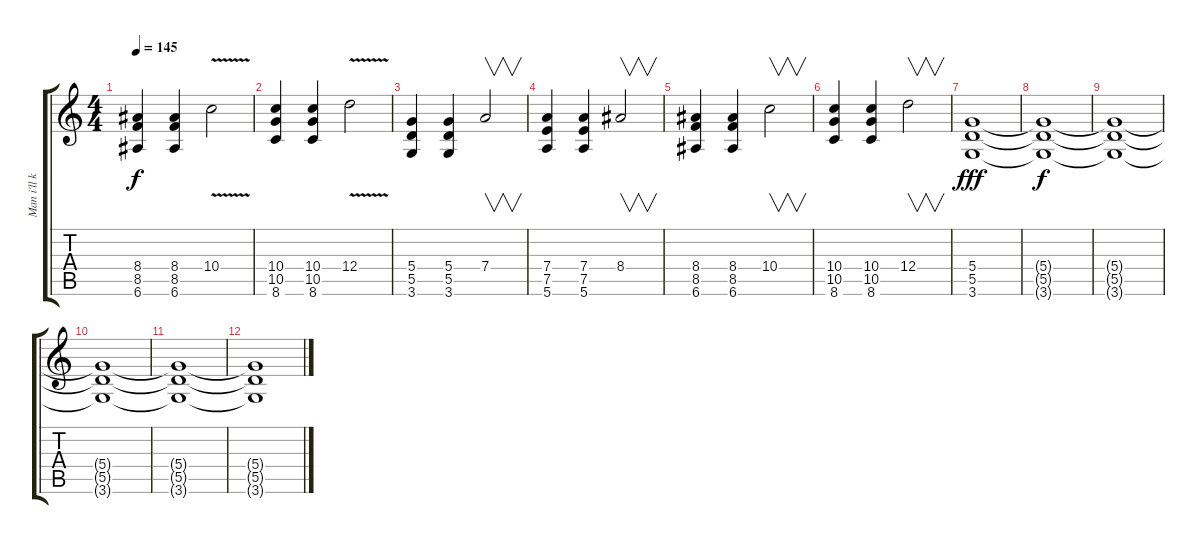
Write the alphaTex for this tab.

\track ("Man i'll kiiiiill you!" "Man i'll k") {instrument distortionguitar}
\staff {score tabs}
\tuning (E4 B3 G3 D3 A2 E2) {hide}
\ts (4 4)
\tempo 145
\clef g2
\ks c
(8.4 8.5 6.6).4{dy f} (8.4 8.5 6.6).4 10.4{v}.2 |
(10.4 10.5 8.6).4 (10.4 10.5 8.6).4 12.4{v}.2 |
(5.4 5.5 3.6).4 (5.4 5.5 3.6).4 7.4.2{v} |
(7.4 7.5 5.6).4 (7.4 7.5 5.6).4 8.4.2{v} |
(8.4 8.5 6.6).4 (8.4 8.5 6.6).4 10.4.2{v} |
(10.4 10.5 8.6).4 (10.4 10.5 8.6).4 12.4.2{v} |
(5.4 5.5 3.6).1{dy fff} |
(5.4{t} 5.5{t} 3.6{t}).1{dy f} |
(5.4{t} 5.5{t} 3.6{t}).1 |
(5.4{t} 5.5{t} 3.6{t}).1 |
(5.4{t} 5.5{t} 3.6{t}).1 |
(5.4{t} 5.5{t} 3.6{t}).1
